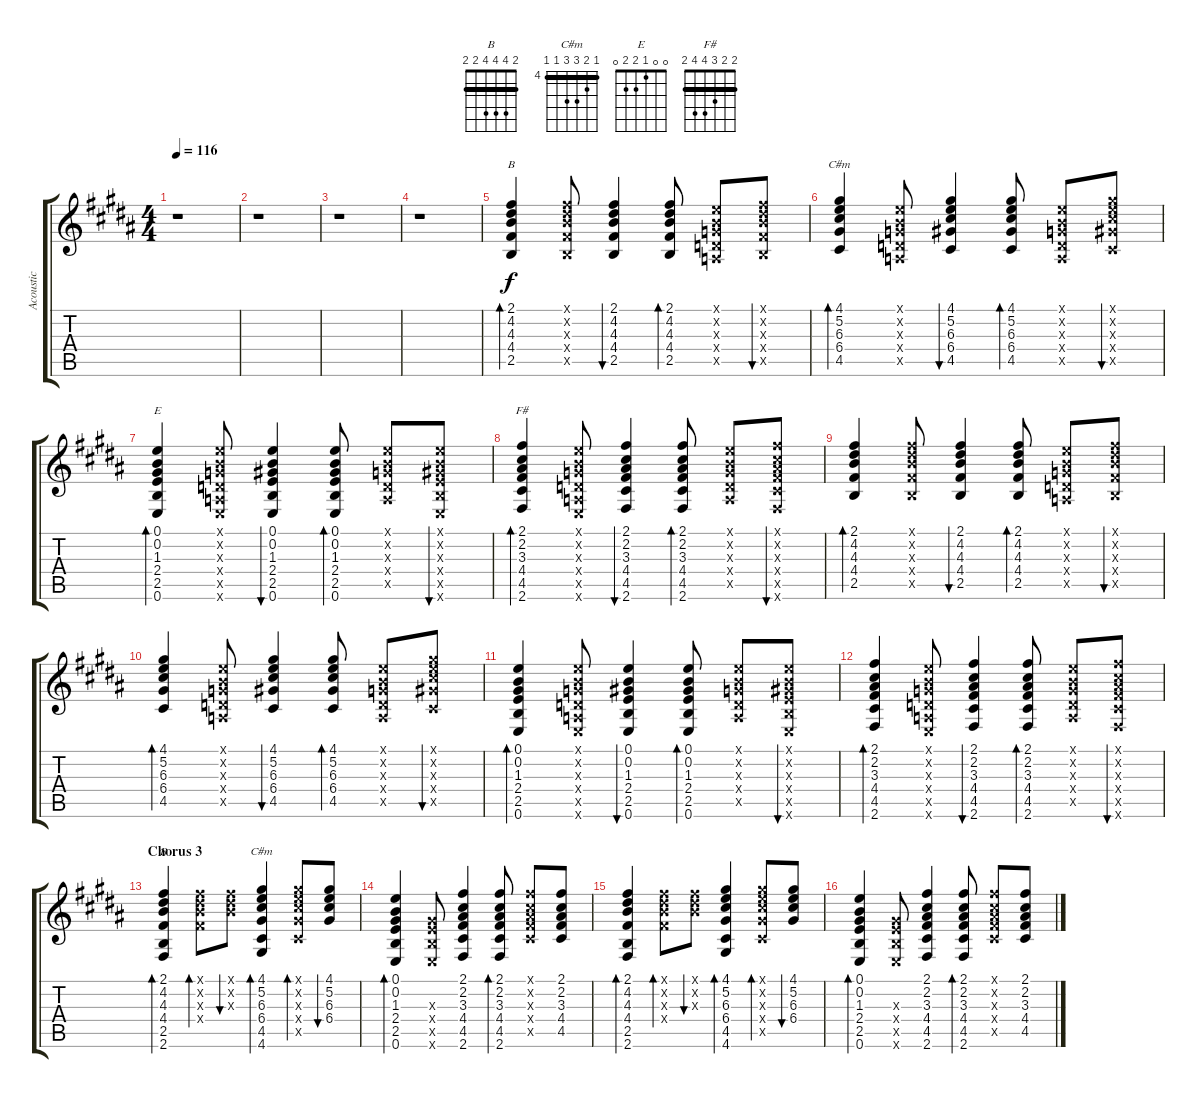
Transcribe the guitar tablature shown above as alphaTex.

\track ("Acoustic" "Acoustic") {instrument acousticguitarsteel}
\staff {score tabs}
\tuning (E4 B3 G3 D3 A2 E2) {hide}
\chord ("B" 2 4 4 4 2 x) {barre 2}
\chord ("C#m" 4 5 6 6 4 x) {firstfret 4 barre 4}
\chord ("E" 0 0 1 2 2 0)
\chord ("F#" 2 2 3 4 4 2) {barre 2}
\chord ("B" 2 4 4 4 2 2) {barre 2}
\chord ("C#m" 4 5 6 6 4 4) {firstfret 4 barre 4}
\ts (4 4)
\tempo 116
\clef g2
\ks b
r.1{dy f} |
r.1 |
r.1 |
r.1 |
(2.1 4.2 4.3 4.4 2.5).4{bd 60 ch "B"} (2.1{x} 4.2{x} 4.3{x} 4.4{x} 2.5{x}).8 (2.1 4.2 4.3 4.4 2.5).4{bu 60} (2.1 4.2 4.3 4.4 2.5).8{bd 60} (0.1{x} 0.2{x} 0.3{x} 0.4{x} 0.5{x}).8 (2.1{x} 4.2{x} 4.3{x} 4.4{x} 2.5{x}).8{bu 60} |
(4.1 5.2 6.3 6.4 4.5).4{bd 60 ch "C#m"} (0.1{x} 0.2{x} 0.3{x} 0.4{x} 0.5{x}).8 (4.1 5.2 6.3 6.4 4.5).4{bu 60} (4.1 5.2 6.3 6.4 4.5).8{bd 60} (0.1{x} 0.2{x} 0.3{x} 0.4{x} 0.5{x}).8 (4.1{x} 5.2{x} 6.3{x} 6.4{x} 4.5{x}).8{bu 60} |
(0.1 0.2 1.3 2.4 2.5 0.6).4{bd 60 ch "E"} (0.1{x} 0.2{x} 0.3{x} 0.4{x} 0.5{x} 0.6{x}).8 (0.1 0.2 1.3 2.4 2.5 0.6).4{bu 60} (0.1 0.2 1.3 2.4 2.5 0.6).8{bd 60} (0.1{x} 0.2{x} 0.3{x} 0.4{x} 0.5{x}).8 (0.1{x} 0.2{x} 1.3{x} 2.4{x} 2.5{x} 0.6{x}).8{bu 60} |
(2.1 2.2 3.3 4.4 4.5 2.6).4{bd 60 ch "F#"} (0.1{x} 0.2{x} 0.3{x} 0.4{x} 0.5{x} 0.6{x}).8 (2.1 2.2 3.3 4.4 4.5 2.6).4{bu 60} (2.1 2.2 3.3 4.4 4.5 2.6).8{bd 60} (0.1{x} 0.2{x} 0.3{x} 0.4{x} 0.5{x}).8 (2.1{x} 2.2{x} 3.3{x} 4.4{x} 4.5{x} 2.6{x}).8{bu 60} |
(2.1 4.2 4.3 4.4 2.5).4{bd 60} (2.1{x} 4.2{x} 4.3{x} 4.4{x} 2.5{x}).8 (2.1 4.2 4.3 4.4 2.5).4{bu 60} (2.1 4.2 4.3 4.4 2.5).8{bd 60} (0.1{x} 0.2{x} 0.3{x} 0.4{x} 0.5{x}).8 (2.1{x} 4.2{x} 4.3{x} 4.4{x} 2.5{x}).8{bu 60} |
(4.1 5.2 6.3 6.4 4.5).4{bd 60} (0.1{x} 0.2{x} 0.3{x} 0.4{x} 0.5{x}).8 (4.1 5.2 6.3 6.4 4.5).4{bu 60} (4.1 5.2 6.3 6.4 4.5).8{bd 60} (0.1{x} 0.2{x} 0.3{x} 0.4{x} 0.5{x}).8 (4.1{x} 5.2{x} 6.3{x} 6.4{x} 4.5{x}).8{bu 60} |
(0.1 0.2 1.3 2.4 2.5 0.6).4{bd 60} (0.1{x} 0.2{x} 0.3{x} 0.4{x} 0.5{x} 0.6{x}).8 (0.1 0.2 1.3 2.4 2.5 0.6).4{bu 60} (0.1 0.2 1.3 2.4 2.5 0.6).8{bd 60} (0.1{x} 0.2{x} 0.3{x} 0.4{x} 0.5{x}).8 (0.1{x} 0.2{x} 1.3{x} 2.4{x} 2.5{x} 0.6{x}).8{bu 60} |
(2.1 2.2 3.3 4.4 4.5 2.6).4{bd 60} (0.1{x} 0.2{x} 0.3{x} 0.4{x} 0.5{x} 0.6{x}).8 (2.1 2.2 3.3 4.4 4.5 2.6).4{bu 60} (2.1 2.2 3.3 4.4 4.5 2.6).8{bd 60} (0.1{x} 0.2{x} 0.3{x} 0.4{x} 0.5{x}).8 (2.1{x} 2.2{x} 3.3{x} 4.4{x} 4.5{x} 2.6{x}).8{bu 60} |
\section ("" "Chorus 3")
(2.1 4.2 4.3 4.4 2.5 2.6).4{bd 30 ch "B"} (2.1{x} 4.2{x} 4.3{x} 4.4{x}).8{bd 30} (2.1{x} 4.2{x} 4.3{x}).8{bu 30} (4.1 5.2 6.3 6.4 4.5 4.6).4{bd 30 ch "C#m"} (4.1{x} 5.2{x} 6.3{x} 6.4{x} 4.5{x}).8{bd 30} (4.1 5.2 6.3 6.4).8{bu 30} |
(0.1 0.2 1.3 2.4 2.5 0.6).4{bd 30} (1.3{x} 2.4{x} 2.5{x} 0.6{x}).8 (2.1 2.2 3.3 4.4 4.5 2.6).4 (2.1 2.2 3.3 4.4 4.5 2.6).8{bd 30} (2.1{x} 2.2{x} 3.3{x} 4.4{x} 4.5{x}).8 (2.1 2.2 3.3 4.4 4.5).8 |
(2.1 4.2 4.3 4.4 2.5 2.6).4{bd 30} (2.1{x} 4.2{x} 4.3{x} 4.4{x}).8{bd 30} (2.1{x} 4.2{x} 4.3{x}).8{bu 30} (4.1 5.2 6.3 6.4 4.5 4.6).4{bd 30} (4.1{x} 5.2{x} 6.3{x} 6.4{x} 4.5{x}).8{bd 30} (4.1 5.2 6.3 6.4).8{bu 30} |
(0.1 0.2 1.3 2.4 2.5 0.6).4{bd 30} (1.3{x} 2.4{x} 2.5{x} 0.6{x}).8 (2.1 2.2 3.3 4.4 4.5 2.6).4 (2.1 2.2 3.3 4.4 4.5 2.6).8{bd 30} (2.1{x} 2.2{x} 3.3{x} 4.4{x} 4.5{x}).8 (2.1 2.2 3.3 4.4 4.5).8
